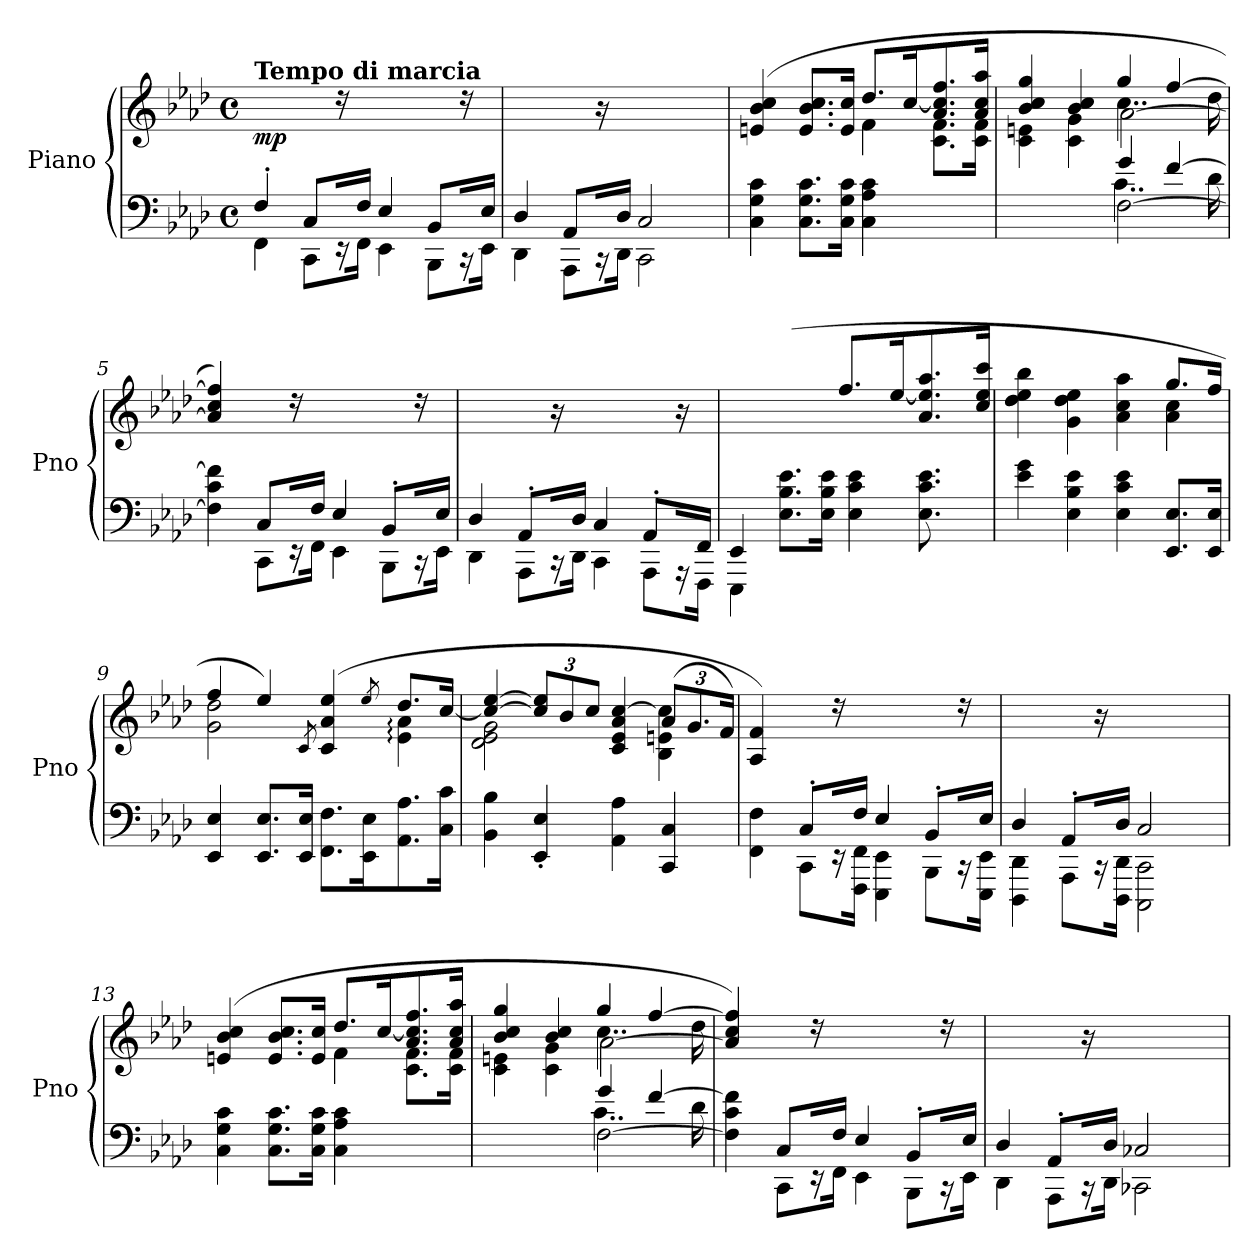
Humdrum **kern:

**kern	**kern	**dynam
*part1	*part1	*part1
*staff2	*staff1	*staff1/2
*I"Piano	*	*
*I'Pno	*	*
*clefF4	*clefG2	*
*k[b-e-a-d-]	*k[b-e-a-d-]	*
*M4/4	*M4/4	*
*met(c)	*met(c)	*
*MM100	*MM100	*
=1	=1	=1
*^	*	*
!	!	!LO:TX:a:B:t=Tempo di marcia	!
!	!	!	!LO:DY:b
4F'/	4FF\	4.ryy	mp
8C/L	8CC\L	.	.
16ryy	16rEE	16rdd	.
16F/Jk	16FF\Jk	4..ryy	.
4E-/	4EE-\	.	.
8BB-/L	8BBB-\L	.	.
16ryy	16rCC	16rdd	.
16E-/Jk	16EE-\Jk	16ryy	.
=2	=2	=2	=2
4D-/	4DD-\	4.ryy	.
8AA-/L	8AAA-\L	.	.
16ryy	16rCC	16r	.
16D-/Jk	16DD-\Jk	2ryy	.
2C/	2CC\	.	.
.	.	16ryy	.
*v	*v	*	*
=3	=3	=3
*	*^	*
4C\ 4G\ 4c\	(4en/ 4b-/ 4cc/	2raayy	.
8.C\ 8.G\ 8.c\L	8.e/ 8.b-/ 8.cc/L	.	.
16C\ 16G\ 16c\Jk	16e/ 16cc/Jk	.	.
4C\ 4A-\ 4c\	4f\	8.dd-/L	.
.	.	[16cc/K	.
4ryy	8.c\ 8.f\L	8.a-/ 8.cc/] 8.ff/	.
.	16c\ 16f\Jk	16a-/ 16cc/ 16aa-/Jk	.
=4	=4	=4	=4
*^	*	*^	*
*	*^	*	*	*	*
2ryy	2ryy	2ryy	4c\ 4en\	4b-/ 4cc/ 4gg/	2rgyy	.
.	.	.	4c\ 4g\	4b-/ 4cc/	.	.
[2F\	4..c\	4g/	4gg/	4..cc\	[2a-\	.
.	.	[4f/	[4ff/	.	.	.
.	16d-\	.	.	16dd-\	.	.
*	*v	*v	*	*	*	*
*	*	*v	*v	*v	*
=5	=5	=5	=5
4ryy	4F\] 4c\ 4f\]	4a-/] 4cc/ 4ff/])	.
8C/L	8CC\L	8ryy	.
16ryy	16rEE	16rdd	.
16F/Jk	16FF\Jk	4..ryy	.
4E-/	4EE-\	.	.
8BB-'/L	8BBB-\L	.	.
16ryy	16rCC	16rdd	.
16E-/Jk	16EE-\Jk	16ryy	.
!!LO:LB:g=z
=6	=6	=6	=6
4D-/	4DD-\	4.ryy	.
8AA-'/L	8AAA-\L	.	.
16ryy	16rCC	16r	.
16D-/Jk	16DD-\Jk	4..ryy	.
4C/	4CC\	.	.
8AA-'/L	8AAA-\L	.	.
16ryy	16rAAA	16r	.
16FF/Jk	16FFF\Jk	16ryy	.
=7	=7	=7	=7
*	*	*^	*
4EE-/	4EEE-\	4ryy	2raayy	.
2ryy	8.E-\ 8.B-\ 8.e-\L	(8.g/ 8.dd-/ 8.ee-/L	.	.
.	16E-\ 16B-\ 16e-\Jk	16g/ 16ee-/Jk	.	.
.	4E-\ 4c\ 4e-\	4a-\	8.ff/L	.
.	.	.	[16ee-/K	.
8.E-\ 8.c\ 8.e-\L	4ryy	8.ryy	8.a-/ 8.ee-/] 8.aa-/	.
16ryy	.	16e-\ 16a-\Jk	16cc/ 16ee-/ 16ccc/Jk	.
*v	*v	*	*	*
=8	=8	=8	=8
4e-\ 4g\	4dd-\ 4ee-\ 4bb-\	2.ryy	.
4E-\ 4B-\ 4e-\	4g\ 4dd-\ 4ee-\	.	.
4E-\ 4c\ 4e-\	4a-\ 4cc\ 4aa-\	.	.
8.EE-/ 8.E-/L	4a-\ 4cc\	8.gg/L	.
16EE-/ 16E-/Jk	.	16ff/Jk	.
=9	=9	=9	=9
4EE-/ 4E-/	4ff/	2g\ 2dd-\	.
8.EE-/ 8.E-/L	4ee-/)	.	.
16EE-/ 16E-/Jk	.	.	.
.	8qc/	.	.
8.FF\ 8.F\L	(4c/ 4a-/ 4ee-/	4ryy	.
16EE-\ 16E-\K	.	.	.
.	.	8qee-/	.
8.AA-\ 8.A-\	4e-\: 4a-\:	8.dd-/L	.
16C\ 16c\Jk	.	[16cc/Jk	.
!!LO:LB:g=z
=10	=10	=10	=10
*	*	*^	*
4BB-\ 4B-\	4cc/_ [4ee-/	2d-\ 2e-\ 2g\	2.ryy	.
*	*Xbrackettup	*	*	*
4EE-/' 4E-/'	12cc/] 12ee-/]L	.	.	.
.	12b-/	.	.	.
.	12cc/J	.	.	.
4AA-\ 4A-\	4c/ 4e-/ 4a-/ [4cc/	2rddyy	.	.
4CC/ 4C/	(12a-/L	.	4B-\ 4en\ 4cc\]	.
.	12.g/	.	.	.
.	24f/Jk)	.	.	.
*	*v	*v	*v	*
=11	=11	=11
*^	*	*
4ryy	4FF\ 4F\	4A-/ 4f/)	.
8C'/L	8CC\L	8ryy	.
16ryy	16rEE	16rdd	.
16F/Jk	16FFF\ 16FF\Jk	4..ryy	.
4E-/	4EEE-\ 4EE-\	.	.
8BB-'/L	8BBB-\L	.	.
16ryy	16rCC	16rdd	.
16E-/Jk	16EEE-\ 16EE-\Jk	16ryy	.
=12	=12	=12	=12
4D-/	4DDD-\ 4DD-\	4.ryy	.
8AA-'/L	8AAA-\L	.	.
16ryy	16rCC	16r	.
16D-/Jk	16DDD-\ 16DD-\Jk	2ryy	.
2C/	2CCC\ 2CC\	.	.
.	.	16ryy	.
*v	*v	*	*
=13	=13	=13
*	*^	*
4C\ 4G\ 4c\	(4en/ 4b-/ 4cc/	2raayy	.
8.C\ 8.G\ 8.c\L	8.e/ 8.b-/ 8.cc/L	.	.
16C\ 16G\ 16c\Jk	16e/ 16cc/Jk	.	.
4C\ 4A-\ 4c\	4f\	8.dd-/L	.
.	.	[16cc/K	.
4ryy	8.c\ 8.f\L	8.a-/ 8.cc/] 8.ff/	.
.	16c\ 16f\Jk	16a-/ 16cc/ 16aa-/Jk	.
=14	=14	=14	=14
*^	*	*^	*
*	*^	*	*	*	*
2ryy	2ryy	2ryy	4c\ 4en\	4b-/ 4cc/ 4gg/	2rgyy	.
.	.	.	4c\ 4g\	4b-/ 4cc/	.	.
[2F\	4..c\	4g/	4gg/	4..cc\	[2a-\	.
.	.	[4f/	[4ff/	.	.	.
.	16d-\	.	.	16dd-\	.	.
*	*v	*v	*	*	*	*
*	*	*v	*v	*v	*
!!LO:LB:g=z
=15	=15	=15	=15
4ryy	4F\] 4c\ 4f\]	4a-/] 4cc/ 4ff/])	.
8C/L	8CC\L	8ryy	.
16ryy	16rEE	16rdd	.
16F/Jk	16FF\Jk	4..ryy	.
4E-/	4EE-\	.	.
8BB-'/L	8BBB-\L	.	.
16ryy	16rCC	16rdd	.
16E-/Jk	16EE-\Jk	16ryy	.
=16	=16	=16	=16
4D-/	4DD-\	4.ryy	.
8AA-'/L	8AAA-\L	.	.
16ryy	16rCC	16r	.
16D-/Jk	16DD-\Jk	2ryy	.
2C-X/	2CC-X\	.	.
.	.	16ryy	.
*v	*v	*	*
=	=	=
*-	*-	*-
